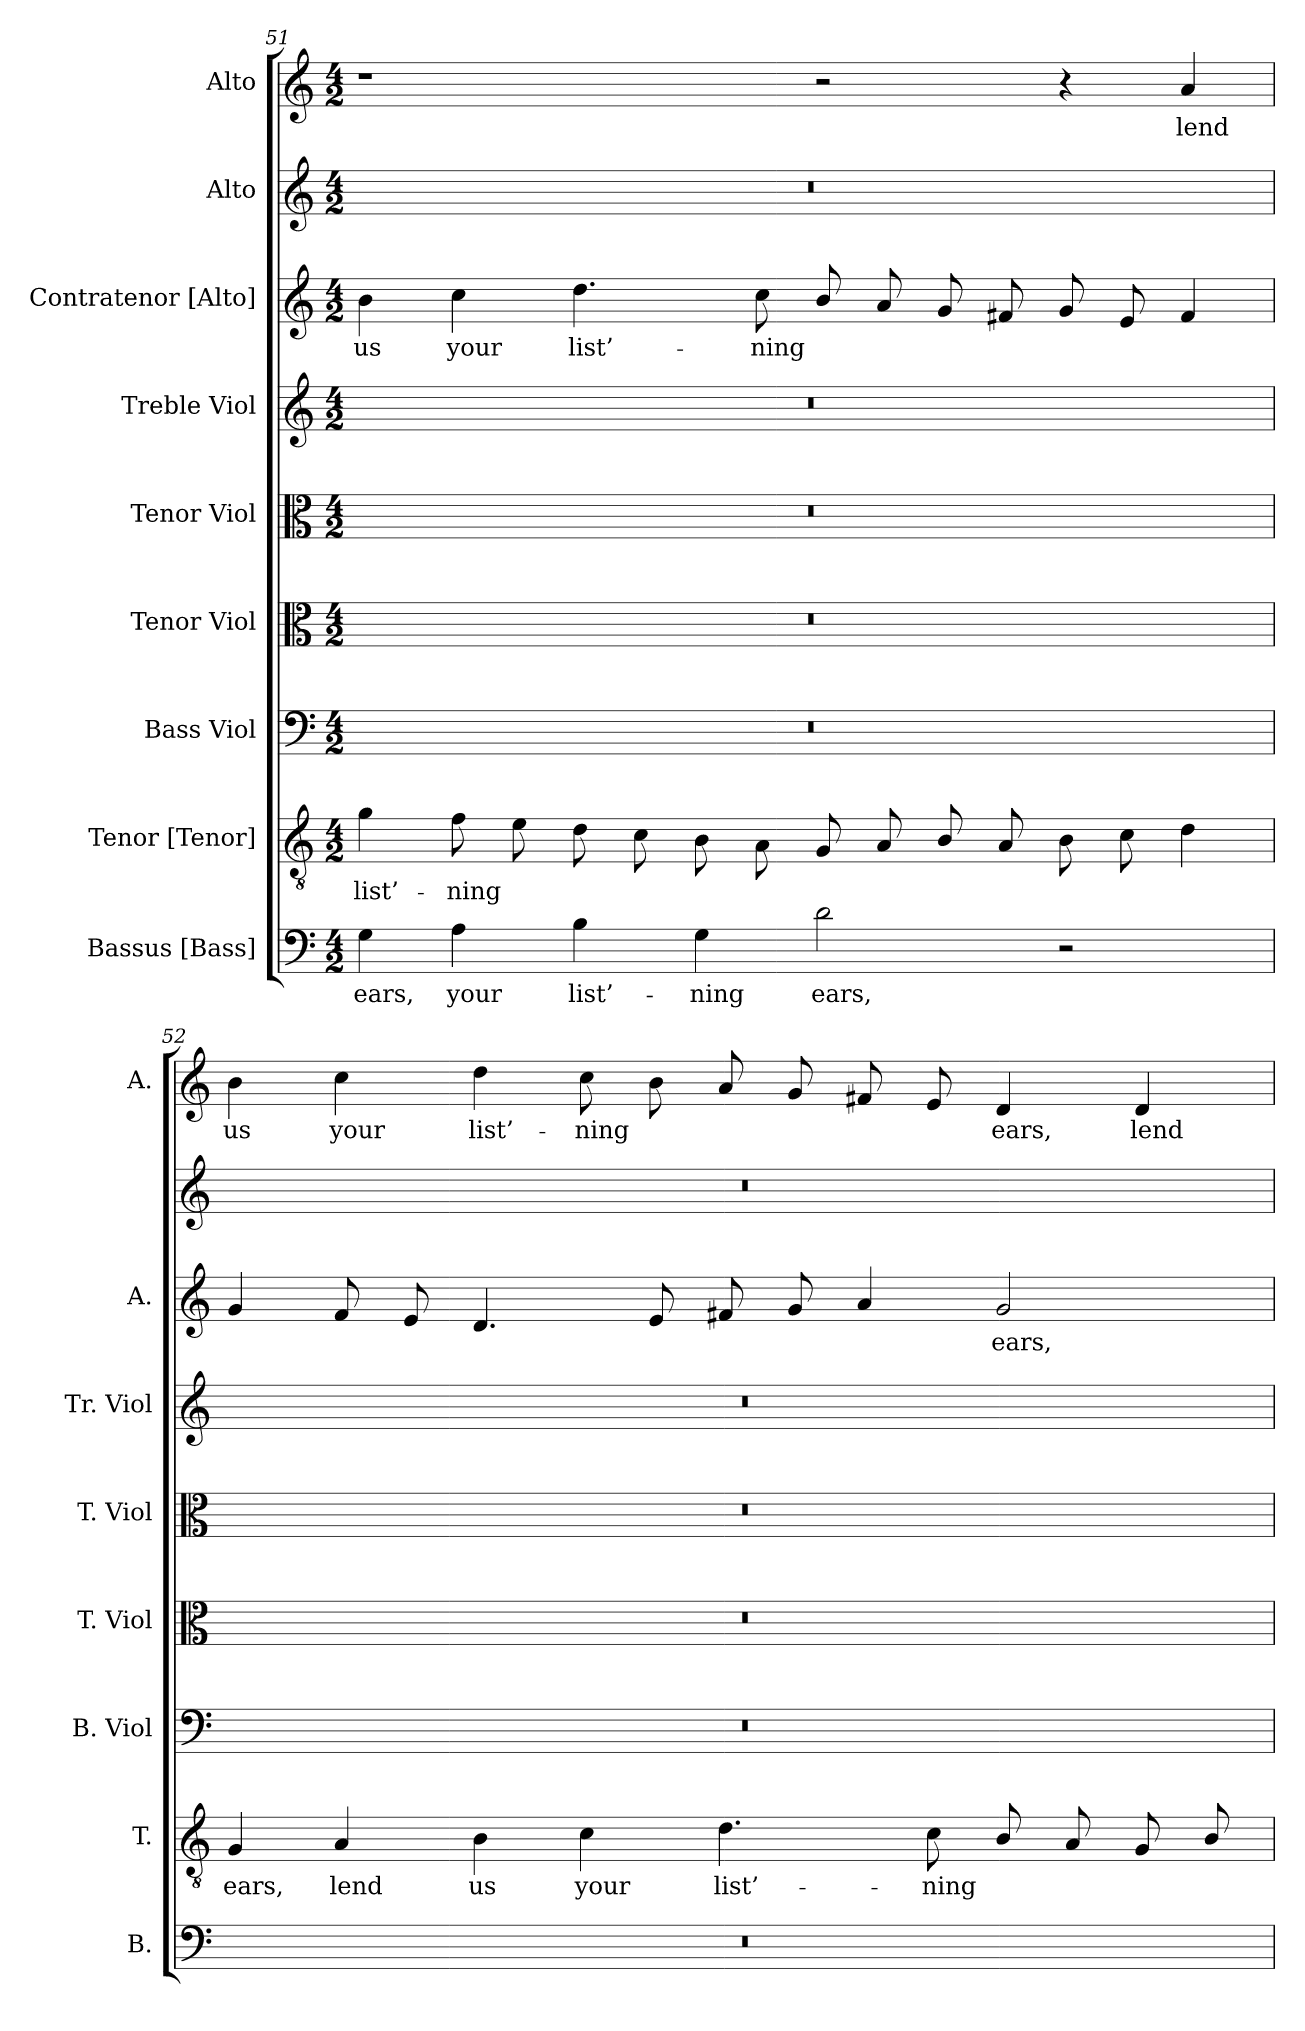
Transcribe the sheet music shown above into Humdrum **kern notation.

**kern	**text	**kern	**text	**kern	**kern	**kern	**kern	**kern	**text	**kern	**kern	**text
*part9	*part9	*part8	*part8	*part7	*part6	*part5	*part4	*part3	*part3	*part2	*part1	*part1
*staff9	*staff9	*staff8	*staff8	*staff7	*staff6	*staff5	*staff4	*staff3	*staff3	*staff2	*staff1	*staff1
*I"Bassus [Bass]	*	*I"Tenor [Tenor]	*	*I"Bass Viol	*I"Tenor Viol	*I"Tenor Viol	*I"Treble Viol	*I"Contratenor [Alto]	*	*I"Alto	*I"Alto	*
*I'B.	*	*I'T.	*	*I'B. Viol	*I'T. Viol	*I'T. Viol	*I'Tr. Viol	*I'A.	*	*	*I'A.	*
*clefF4	*	*clefGv2	*	*clefF4	*clefC3	*clefC3	*clefG2	*clefG2	*	*clefG2	*clefG2	*
*	*	*ITrd7c12	*	*	*	*	*	*	*	*	*	*
*k[]	*	*k[]	*	*k[]	*k[]	*k[]	*k[]	*k[]	*	*k[]	*k[]	*
*C:	*	*C:	*	*C:	*C:	*C:	*C:	*C:	*	*C:	*C:	*
*M4/2	*	*M4/2	*	*M4/2	*M4/2	*M4/2	*M4/2	*M4/2	*	*M4/2	*M4/2	*
=51	=51	=51	=51	=51	=51	=51	=51	=51	=51	=51	=51	=51
!	!LO:LY:b:color=#000000	!	!	!	!	!	!	!	!	!	!	!
!	!	!	!LO:LY:b:color=#000000	!LO:N:vis=1	!LO:N:vis=1	!LO:N:vis=1	!LO:N:vis=1	!	!	!	!	!
!	!	!	!	!	!	!	!	!	!LO:LY:b:color=#000000	!LO:N:vis=1	!	!
4Gi\	ears,	4Gi\	list’-	0r	0r	0r	0r	4bi\	us	0r	1r	.
!	!LO:LY:b:color=#000000	!	!	!	!	!	!	!	!	!	!	!
!	!	!	!LO:LY:b:color=#000000	!	!	!	!	!	!	!	!	!
!	!	!	!	!	!	!	!	!	!LO:LY:b:color=#000000	!	!	!
4Ai\	your	8Fi\	-ning	.	.	.	.	4cci\	your	.	.	.
.	.	8Ei\	.	.	.	.	.	.	.	.	.	.
!	!LO:LY:b:color=#000000	!	!	!	!	!	!	!	!	!	!	!
!	!	!	!	!	!	!	!	!	!LO:LY:b:color=#000000	!	!	!
4Bi\	list’-	8Di\	.	.	.	.	.	4.ddi\	list’-	.	.	.
.	.	8Ci\	.	.	.	.	.	.	.	.	.	.
!	!LO:LY:b:color=#000000	!	!	!	!	!	!	!	!	!	!	!
4Gi\	-ning	8BBi\	.	.	.	.	.	.	.	.	.	.
!	!	!	!	!	!	!	!	!	!LO:LY:b:color=#000000	!	!	!
.	.	8AAi\	.	.	.	.	.	8cci\	-ning	.	.	.
!	!LO:LY:b:color=#000000	!	!	!	!	!	!	!	!	!	!	!
2di\	ears,	8GGi/	.	.	.	.	.	8bi/	.	.	2r	.
.	.	8AAi/	.	.	.	.	.	8ai/	.	.	.	.
.	.	8BBi/	.	.	.	.	.	8gi/	.	.	.	.
.	.	8AAi/	.	.	.	.	.	8f#Xi/	.	.	.	.
2r	.	8BBi\	.	.	.	.	.	8gi/	.	.	4r	.
.	.	8Ci\	.	.	.	.	.	8ei/	.	.	.	.
!	!	!	!	!	!	!	!	!	!	!	!	!LO:LY:b:color=#000000
.	.	4Di\	.	.	.	.	.	4f#i/	.	.	4ai/	lend
!!LO:LB:g=z
=52	=52	=52	=52	=52	=52	=52	=52	=52	=52	=52	=52	=52
!LO:N:vis=1	!	!	!	!	!	!	!	!	!	!	!	!
!	!	!	!LO:LY:b:color=#000000	!LO:N:vis=1	!LO:N:vis=1	!LO:N:vis=1	!LO:N:vis=1	!	!	!LO:N:vis=1	!	!
!	!	!	!	!	!	!	!	!	!	!	!	!LO:LY:b:color=#000000
0r	.	4GGi/	ears,	0r	0r	0r	0r	4gi/	.	0r	4bi\	us
!	!	!	!LO:LY:b:color=#000000	!	!	!	!	!	!	!	!	!
!	!	!	!	!	!	!	!	!	!	!	!	!LO:LY:b:color=#000000
.	.	4AAi/	lend	.	.	.	.	8fi/	.	.	4cci\	your
.	.	.	.	.	.	.	.	8ei/	.	.	.	.
!	!	!	!LO:LY:b:color=#000000	!	!	!	!	!	!	!	!	!
!	!	!	!	!	!	!	!	!	!	!	!	!LO:LY:b:color=#000000
.	.	4BBi\	us	.	.	.	.	4.di/	.	.	4ddi\	list’-
!	!	!	!LO:LY:b:color=#000000	!	!	!	!	!	!	!	!	!
!	!	!	!	!	!	!	!	!	!	!	!	!LO:LY:b:color=#000000
.	.	4Ci\	your	.	.	.	.	.	.	.	8cci\	-ning
.	.	.	.	.	.	.	.	8ei/	.	.	8bi\	.
!	!	!	!LO:LY:b:color=#000000	!	!	!	!	!	!	!	!	!
.	.	4.Di\	list’-	.	.	.	.	8f#Xi/	.	.	8ai/	.
.	.	.	.	.	.	.	.	8gi/	.	.	8gi/	.
.	.	.	.	.	.	.	.	4ai/	.	.	8f#Xi/	.
!	!	!	!LO:LY:b:color=#000000	!	!	!	!	!	!	!	!	!
.	.	8Ci\	-ning	.	.	.	.	.	.	.	8ei/	.
!	!	!	!	!	!	!	!	!	!LO:LY:b:color=#000000	!	!	!
!	!	!	!	!	!	!	!	!	!	!	!	!LO:LY:b:color=#000000
.	.	8BBi/	.	.	.	.	.	2gi/	ears,	.	4di/	ears,
.	.	8AAi/	.	.	.	.	.	.	.	.	.	.
!	!	!	!	!	!	!	!	!	!	!	!	!LO:LY:b:color=#000000
.	.	8GGi/	.	.	.	.	.	.	.	.	4di/	lend
.	.	8BBi/	.	.	.	.	.	.	.	.	.	.
=	=	=	=	=	=	=	=	=	=	=	=	=
*-	*-	*-	*-	*-	*-	*-	*-	*-	*-	*-	*-	*-
